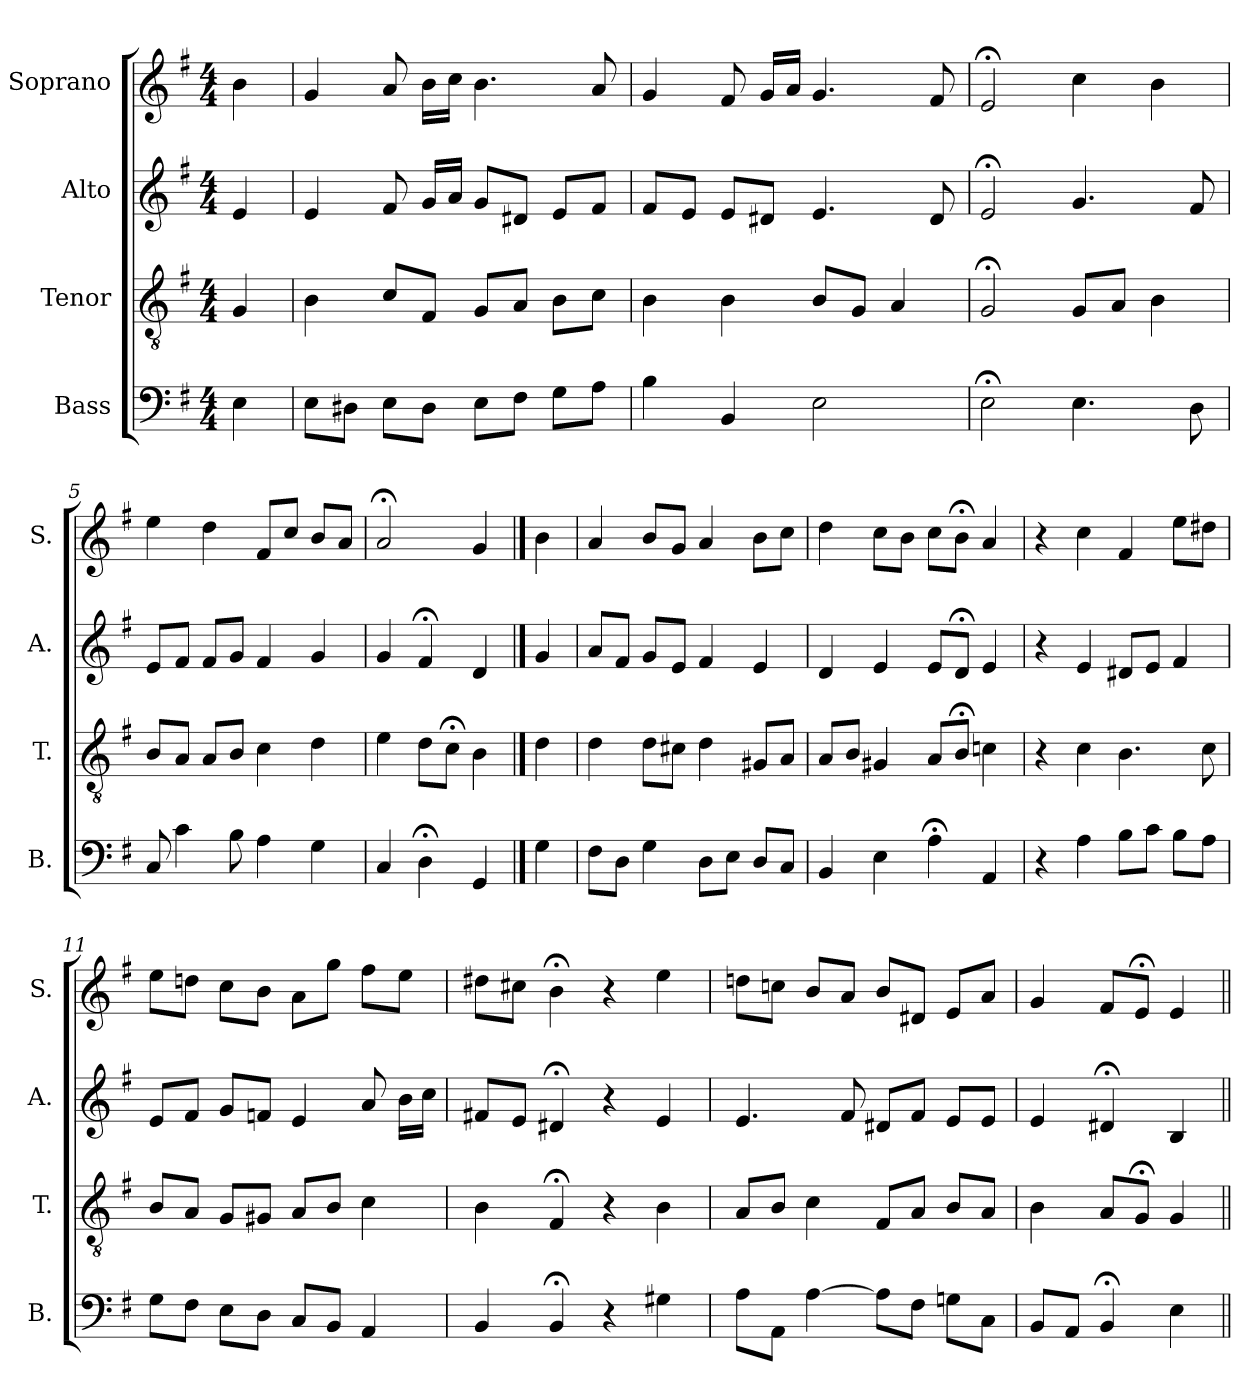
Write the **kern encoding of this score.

**kern	**kern	**kern	**kern
*part4	*part3	*part2	*part1
*staff4	*staff3	*staff2	*staff1
*I"Bass	*I"Tenor	*I"Alto	*I"Soprano
*I'B.	*I'T.	*I'A.	*I'S.
*clefF4	*clefGv2	*clefG2	*clefG2
*	*ITrd7c12	*	*
*k[f#]	*k[f#]	*k[f#]	*k[f#]
*G:	*G:	*G:	*G:
*M4/4	*M4/4	*M4/4	*M4/4
=1	=1	=1	=1
4E\	4GG/	4e/	4b\
=2	=2	=2	=2
8E\L	4BB\	4e/	4g/
8D#X\J	.	.	.
8E\L	8C/L	8f#/	8a/
8D#\J	8FF#/J	16g/LL	16b\LL
.	.	16a/JJ	16cc\JJ
8E\L	8GG/L	8g/L	4.b\
8F#\J	8AA/J	8d#X/J	.
8G\L	8BB\L	8e/L	.
8A\J	8C\J	8f#/J	8a/
=3	=3	=3	=3
4B\	4BB\	8f#/L	4g/
.	.	8e/J	.
4BB/	4BB\	8e/L	8f#/
.	.	8d#X/J	16g/LL
.	.	.	16a/JJ
2E\	8BB/L	4.e/	4.g/
.	8GG/J	.	.
.	4AA/	.	.
.	.	8d#/	8f#/
=4	=4	=4	=4
2E;<\	2GG;</	2e;</	2e;</
4.E\	8GG/L	4.g/	4cc\
.	8AA/J	.	.
.	4BB\	.	4b\
8D\	.	8f#/	.
!!LO:LB:g=z
=5	=5	=5	=5
8C/	8BB/L	8e/L	4ee\
4c\	8AA/J	8f#/J	.
.	8AA/L	8f#/L	4dd\
8B\	8BB/J	8g/J	.
4A\	4C\	4f#/	8f#/L
.	.	.	8cc/J
4G\	4D\	4g/	8b/L
.	.	.	8a/J
=6	=6	=6	=6
4C/	4E\	4g/	2a;</
4D;<\	8D\L	4f#;</	.
.	8C;<\J	.	.
4GG/	4BB\	4d/	4g/
==7	==7	==7	==7
4G\	4D\	4g/	4b\
=8	=8	=8	=8
8F#\L	4D\	8a/L	4a/
8D\J	.	8f#/J	.
4G\	8D\L	8g/L	8b/L
.	8C#X\J	8e/J	8g/J
8D\L	4D\	4f#/	4a/
8E\J	.	.	.
8D/L	8GG#X/L	4e/	8b\L
8C/J	8AA/J	.	8cc\J
=9	=9	=9	=9
4BB/	8AA/L	4d/	4dd\
.	8BB/J	.	.
4E\	4GG#X/	4e/	8cc\L
.	.	.	8b\J
4A;<\	8AA/L	8e/L	8cc\L
.	8BB;</J	8d;</J	8b;<\J
4AA/	4Cn\	4e/	4a/
!!LO:PB:g=z
=10	=10	=10	=10
4r	4r	4r	4r
4A\	4C\	4e/	4cc\
8B\L	4.BB\	8d#X/L	4f#/
8c\J	.	8e/J	.
8B\L	.	4f#/	8ee\L
8A\J	8C\	.	8dd#X\J
=11	=11	=11	=11
8G\L	8BB/L	8e/L	8ee\L
8F#\J	8AA/J	8f#/J	8ddn\J
8E\L	8GG/L	8g/L	8cc\L
8D\J	8GG#X/J	8fn/J	8b\J
8C/L	8AA/L	4e/	8a\L
8BB/J	8BB/J	.	8gg\J
4AA/	4C\	8a/	8ff#\L
.	.	16b\LL	8ee\J
.	.	16cc\JJ	.
!!LO:LB:g=z
=12	=12	=12	=12
4BB/	4BB\	8f#X/L	8dd#X\L
.	.	8e/J	8cc#X\J
4BB;</	4FF#;</	4d#X;</	4b;<\
4r	4r	4r	4r
4G#X\	4BB\	4e/	4ee\
=13	=13	=13	=13
8A\L	8AA/L	4.e/	8ddn\L
8AA\J	8BB/J	.	8ccn\J
[4A\	4C\	.	8b/L
.	.	8f#/	8a/J
8A\L]	8FF#/L	8d#X/L	8b/L
8F#\J	8AA/J	8f#/J	8d#X/J
8Gn\L	8BB/L	8e/L	8e/L
8C\J	8AA/J	8e/J	8a/J
=14	=14	=14	=14
8BB/L	4BB\	4e/	4g/
8AA/J	.	.	.
4BB;</	8AA/L	4d#X;</	8f#/L
.	8GG;</J	.	8e;</J
4E\	4GG/	4B/	4e/
=||	=||	=||	=||
*-	*-	*-	*-
